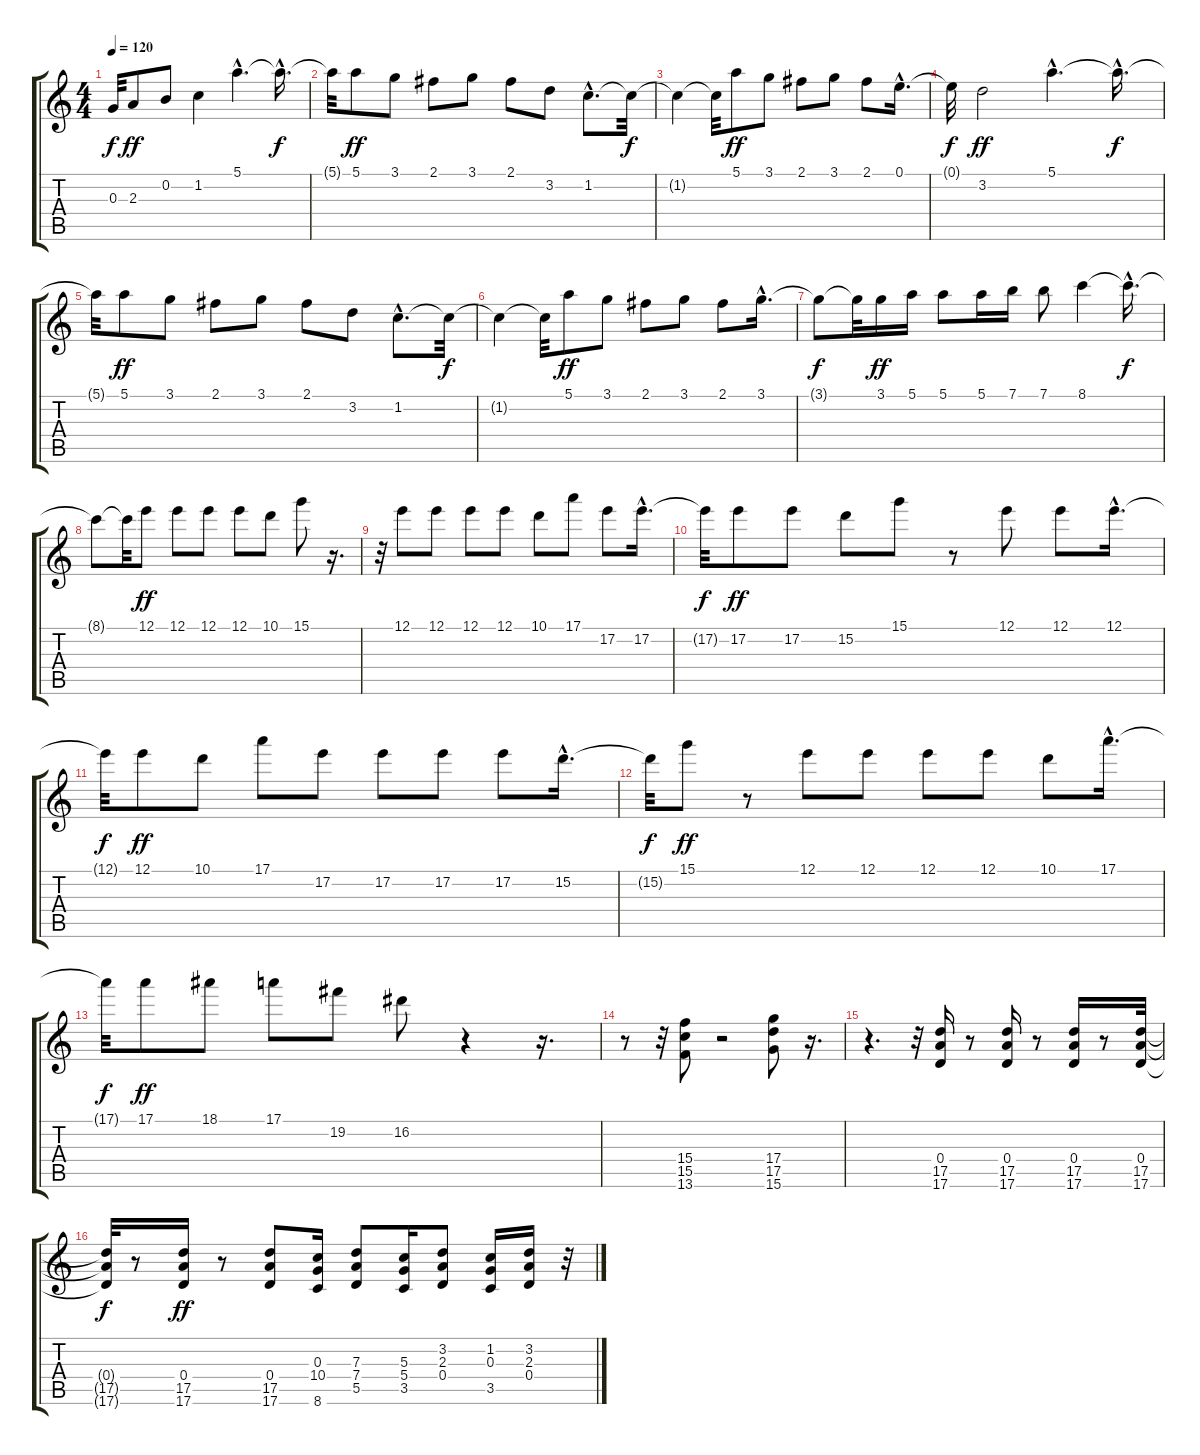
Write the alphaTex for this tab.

\track "" {instrument distortionguitar}
\staff {score tabs}
\tuning (E4 B3 G3 D3 A2 E2) {hide}
\ts (4 4)
\tempo 120
\clef g2
\ks c
0.3{t}.32{dy f} 2.3.8{dy ff} 0.2.8 1.2.4 5.1{hac}.4{d} 5.1{hac t}.16{d dy f} |
5.1{t}.32 5.1.8{dy ff} 3.1.8 2.1.8 3.1.8 2.1.8 3.2.8 1.2{hac}.8{d} 1.2{t}.32{dy f} |
1.2{t}.4 1.2{t}.32 5.1.8{dy ff} 3.1.8 2.1.8 3.1.8 2.1.8 0.1{hac}.16{d} |
0.1{t}.32{dy f} 3.2.2{dy ff} 5.1{hac}.4{d} 5.1{hac t}.16{d dy f} |
5.1{t}.32 5.1.8{dy ff} 3.1.8 2.1.8 3.1.8 2.1.8 3.2.8 1.2{hac}.8{d} 1.2{t}.32{dy f} |
1.2{t}.4 1.2{t}.32 5.1.8{dy ff} 3.1.8 2.1.8 3.1.8 2.1.8 3.1{hac}.16{d} |
3.1{t}.8{dy f} 3.1{t}.32 3.1.16{dy ff} 5.1.16 5.1.8 5.1.16 7.1.16 7.1.8 8.1.4 8.1{hac t}.16{d dy f} |
8.1{t}.8 8.1{t}.32 12.1.8{dy ff} 12.1.8 12.1.8 12.1.8 10.1.8 15.1.8 r.16{d} |
r.32 12.1.8 12.1.8 12.1.8 12.1.8 10.1.8 17.1.8 17.2.8 17.2{hac}.16{d} |
17.2{t}.32{dy f} 17.2.8{dy ff} 17.2.8 15.2.8 15.1.8 r.8 12.1.8 12.1.8 12.1{hac}.16{d} |
12.1{t}.32{dy f} 12.1.8{dy ff} 10.1.8 17.1.8 17.2.8 17.2.8 17.2.8 17.2.8 15.2{hac}.16{d} |
15.2{t}.32{dy f} 15.1.8{dy ff} r.8 12.1.8 12.1.8 12.1.8 12.1.8 10.1.8 17.1{hac}.16{d} |
17.1{t}.32{dy f} 17.1.8{dy ff} 18.1.8 17.1.8 19.2.8 16.2.8 r.4 r.16{d} |
r.8 r.32 (15.4 15.5 13.6).8 r.2 (17.4 17.5 15.6).8 r.16{d} |
r.4{d} r.32 (0.4 17.5 17.6).16 r.8 (0.4 17.5 17.6).16 r.8 (0.4 17.5 17.6).16 r.8 (0.4 17.5 17.6).32 |
(0.4{t} 17.5{t} 17.6{t}).32{dy f} r.8 (0.4 17.5 17.6).16{dy ff} r.8 (0.4 17.5 17.6).8 (0.3 10.4 8.6).16 (7.3 7.4 5.5).8 (5.3 5.4 3.5).16 (3.2 2.3 0.4).8 (1.2 0.3 3.5).16 (3.2 2.3 0.4).16 r.32
